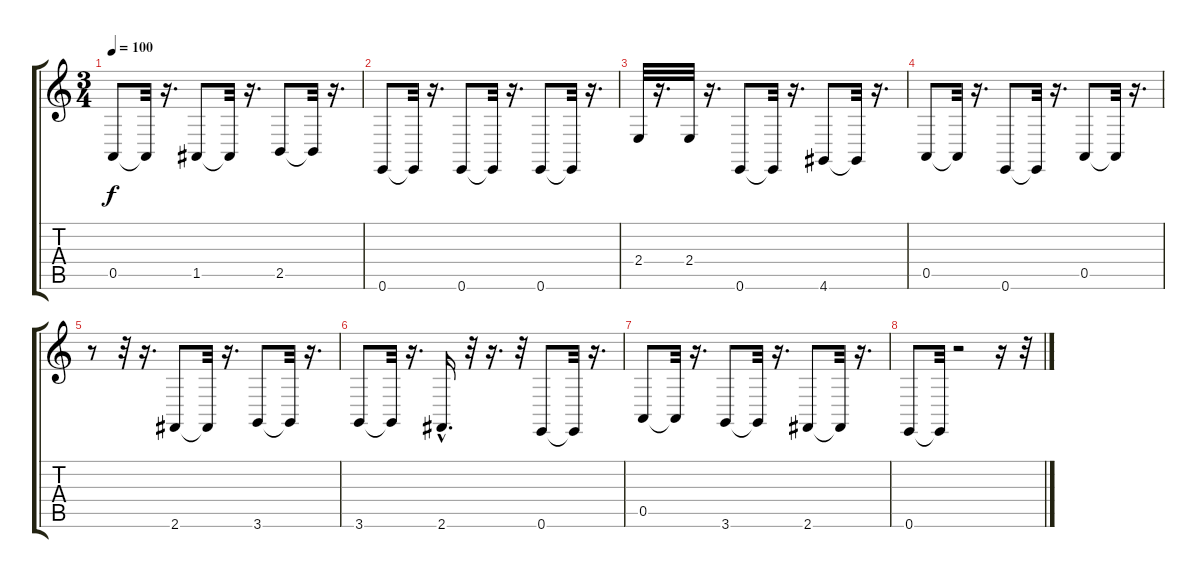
\track "" {instrument acousticgrandpiano}
\staff {score tabs}
\tuning (E4 B3 G3 D3 A2 E2) {hide}
\ts (3 4)
\tempo 100
\clef g2
\ks c
0.5.8{dy f} 0.5{t}.32 r.16{d} 1.5.8 1.5{t}.32 r.16{d} 2.5.8 2.5{t}.32 r.16{d} |
0.6.8 0.6{t}.32 r.16{d} 0.6.8 0.6{t}.32 r.16{d} 0.6.8 0.6{t}.32 r.16{d} |
2.4.32 r.16{d} 2.4.32 r.16{d} 0.6.8 0.6{t}.32 r.16{d} 4.6.8 4.6{t}.32 r.16{d} |
0.5.8 0.5{t}.32 r.16{d} 0.6.8 0.6{t}.32 r.16{d} 0.5.8 0.5{t}.32 r.16{d} |
r.8 r.32 r.16{d} 2.6.8 2.6{t}.32 r.16{d} 3.6.8 3.6{t}.32 r.16{d} |
3.6.8 3.6{t}.32 r.16{d} 2.6{hac}.16{d} r.32 r.16{d} r.32 0.6.8 0.6{t}.32 r.16{d} |
0.5.8 0.5{t}.32 r.16{d} 3.6.8 3.6{t}.32 r.16{d} 2.6.8 2.6{t}.32 r.16{d} |
0.6.8 0.6{t}.32 r.2 r.16 r.32
